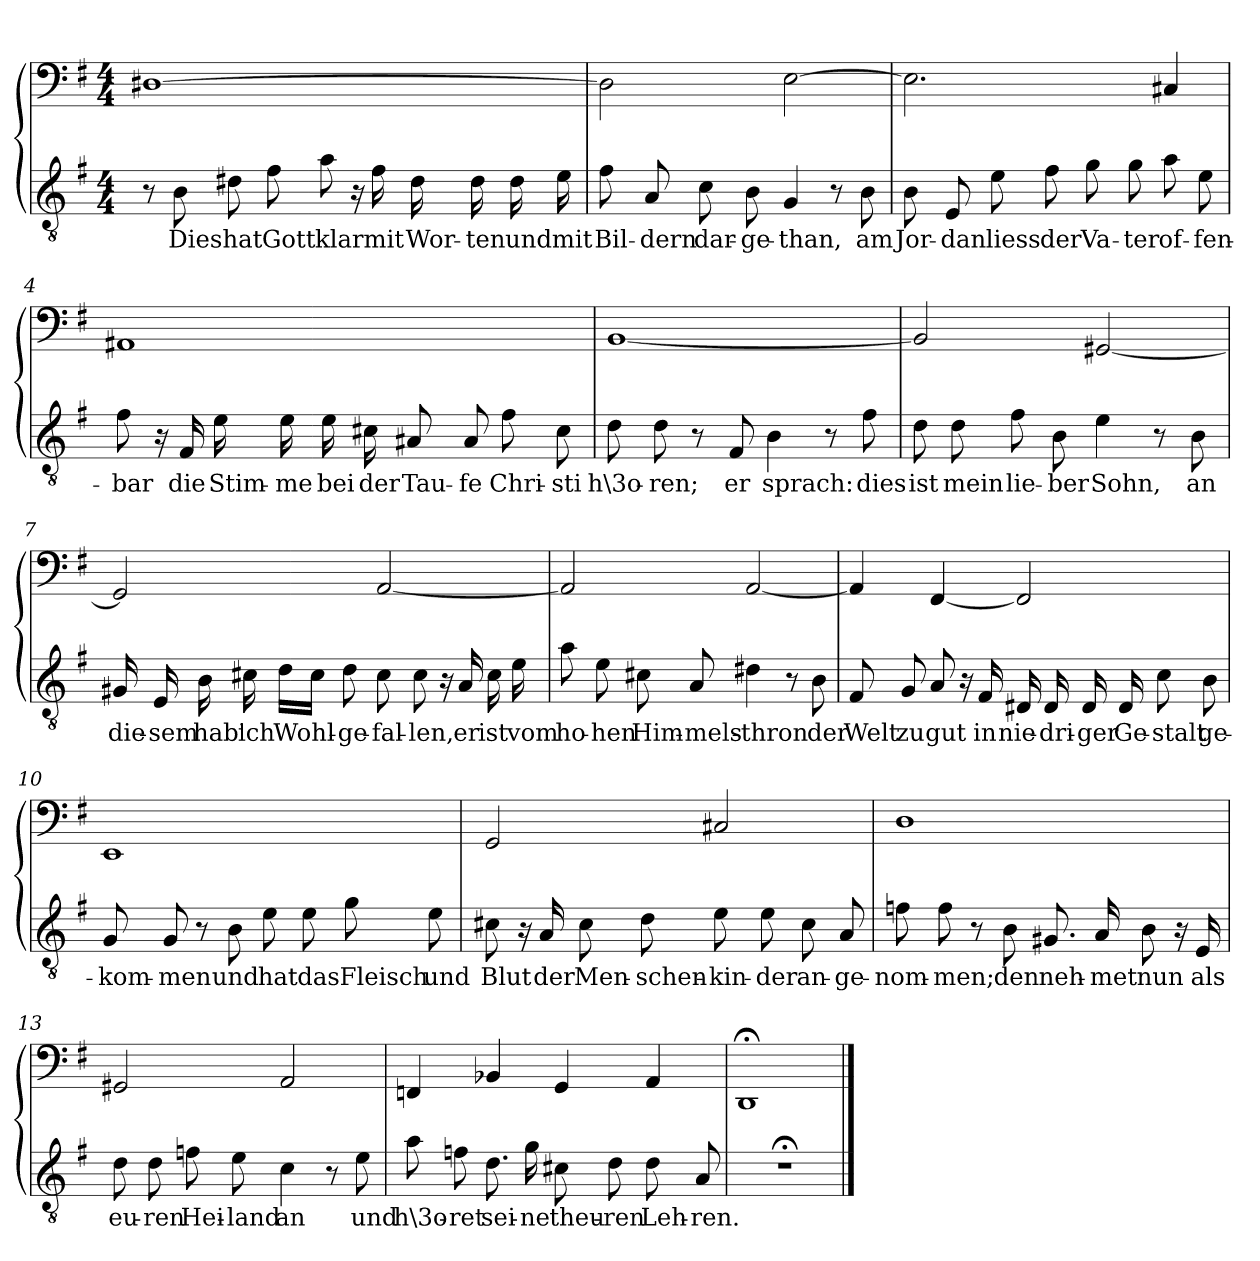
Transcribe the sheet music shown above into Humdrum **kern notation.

**kern	**text	**kern
*part1	*part1	*part1
*staff2	*staff2	*staff1
*clefGv2	*	*clefF4
*k[f#]	*	*k[f#]
*e:	*	*e:
*M4/4	*	*M4/4
=1	=1	=1
8r	.	[1D#X\
8B\	Dies	.
8d#X\	hat	.
8f#\	Gott	.
8a\	klar	.
16r	.	.
16f#\	mit	.
16d#\	Wor-	.
16d#\	-ten	.
16d#\	und	.
16e\	mit	.
=2	=2	=2
8f#\	Bil-	2D#\]
8A/	-dern	.
8c\	dar-	.
8B\	-ge-	.
4G/	-than,	[2E\
8r	.	.
8B\	am	.
=3	=3	=3
8B\	Jor-	2.E\]
8E/	-dan	.
8e\	liess	.
8f#\	der	.
8g\	Va-	.
8g\	-ter	.
8a\	of-	4C#X/
8e\	-fen-	.
=4	=4	=4
8f#\	-bar	1AA#X/
16r	.	.
16F#/	die	.
16e\	Stim-	.
16e\	-me	.
16e\	bei	.
16c#X\	der	.
8A#X/	Tau-	.
8A#/	-fe	.
8f#\	Chri-	.
8c#\	-sti	.
=5	=5	=5
8d\	h\3o-	[1BB/
8d\	-ren;	.
8r	.	.
8F#/	er	.
4B\	sprach:	.
8r	.	.
8f#\	dies	.
=6	=6	=6
8d\	ist	2BB/]
8d\	mein	.
8f#\	lie-	.
8B\	-ber	.
4e\	Sohn,	[2GG#X/
8r	.	.
8B\	an	.
=7	=7	=7
16G#X/	die-	2GG#/]
16E/	-sem	.
16B\	hab'	.
16c#X\	ich	.
16d\LL	Wohl-	.
16c#\JJ	.	.
8d\	-ge-	.
8c#\	-fal-	[2AA/
8c#\	-len,	.
16r	.	.
16A/	er	.
16c#\	ist	.
16e\	vom	.
=8	=8	=8
8a\	ho-	2AA/]
8e\	-hen	.
8c#X\	Him-	.
8A/	-mels-	.
4d#X\	-thron	[2AA/
8r	.	.
8B\	der	.
=9	=9	=9
8F#/	Welt	4AA/]
8G/	zu	.
8A/	gut	[4FF#/
16r	.	.
16F#/	in	.
16D#X/	nie-	2FF#/]
16D#/	-dri-	.
16D#/	-ger	.
16D#/	Ge-	.
8c\	-stalt	.
8B\	ge-	.
=10	=10	=10
8G/	-kom-	1EE/
8G/	-men	.
8r	.	.
8B\	und	.
8e\	hat	.
8e\	das	.
8g\	Fleisch	.
8e\	und	.
=11	=11	=11
8c#X\	Blut	2GG/
16r	.	.
16A/	der	.
8c#\	Men-	.
8d\	-schen-	.
8e\	-kin-	2C#X/
8e\	-der	.
8c#\	an-	.
8A/	-ge-	.
=12	=12	=12
8fn\	-nom-	1D\
8f\	-men;	.
8r	.	.
8B\	den	.
8.G#X/	neh-	.
16A/	-met	.
8B\	nun	.
16r	.	.
16E/	als	.
=13	=13	=13
8d\	eu-	2GG#X/
8d\	-ren	.
8fn\	Hei-	.
8e\	-land	.
4c\	an	2AA/
8r	.	.
8e\	und	.
=14	=14	=14
8a\	h\3o-	4FFn/
8fn\	-ret	.
8.d\	sei-	4BB-X/
16g\	-ne	.
8c#X\	theu-	4GG/
8d\	-ren	.
8d\	Leh-	4AA/
8A/	-ren.	.
=15	=15	=15
1r;<	.	1DD;</
==	==	==
*-	*-	*-
